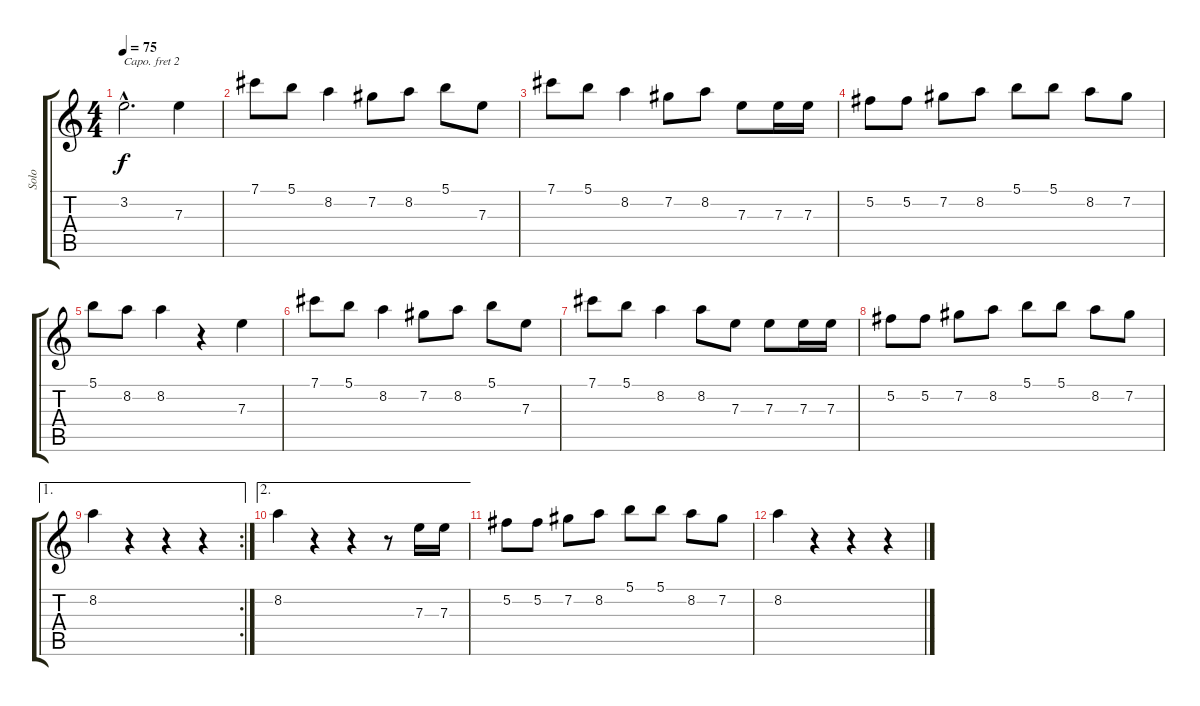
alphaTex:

\track ("Solo" "Solo") {instrument electricguitarjazz}
\staff {score tabs}
\capo 2
\tuning (E4 B3 G3 D3 A2 E2) {hide}
\ts (4 4)
\tempo 75
\clef g2
\ks c
3.2{hac}.2{d dy f} 7.3.4 |
7.1.8 5.1.8 8.2.4 7.2.8 8.2.8 5.1.8 7.3.8 |
7.1.8 5.1.8 8.2.4 7.2.8 8.2.8 7.3.8 7.3.16 7.3.16 |
5.2.8 5.2.8 7.2.8 8.2.8 5.1.8 5.1.8 8.2.8 7.2.8 |
5.1.8 8.2.8 8.2.4 r.4 7.3.4 |
7.1.8 5.1.8 8.2.4 7.2.8 8.2.8 5.1.8 7.3.8 |
7.1.8 5.1.8 8.2.4 8.2.8 7.3.8 7.3.8 7.3.16 7.3.16 |
5.2.8 5.2.8 7.2.8 8.2.8 5.1.8 5.1.8 8.2.8 7.2.8 |
\ae 1
\rc 2
8.2.4 r.4 r.4 r.4 |
\ae 2
8.2.4 r.4 r.4 r.8 7.3.16 7.3.16 |
5.2.8 5.2.8 7.2.8 8.2.8 5.1.8 5.1.8 8.2.8 7.2.8 |
8.2.4 r.4 r.4 r.4
